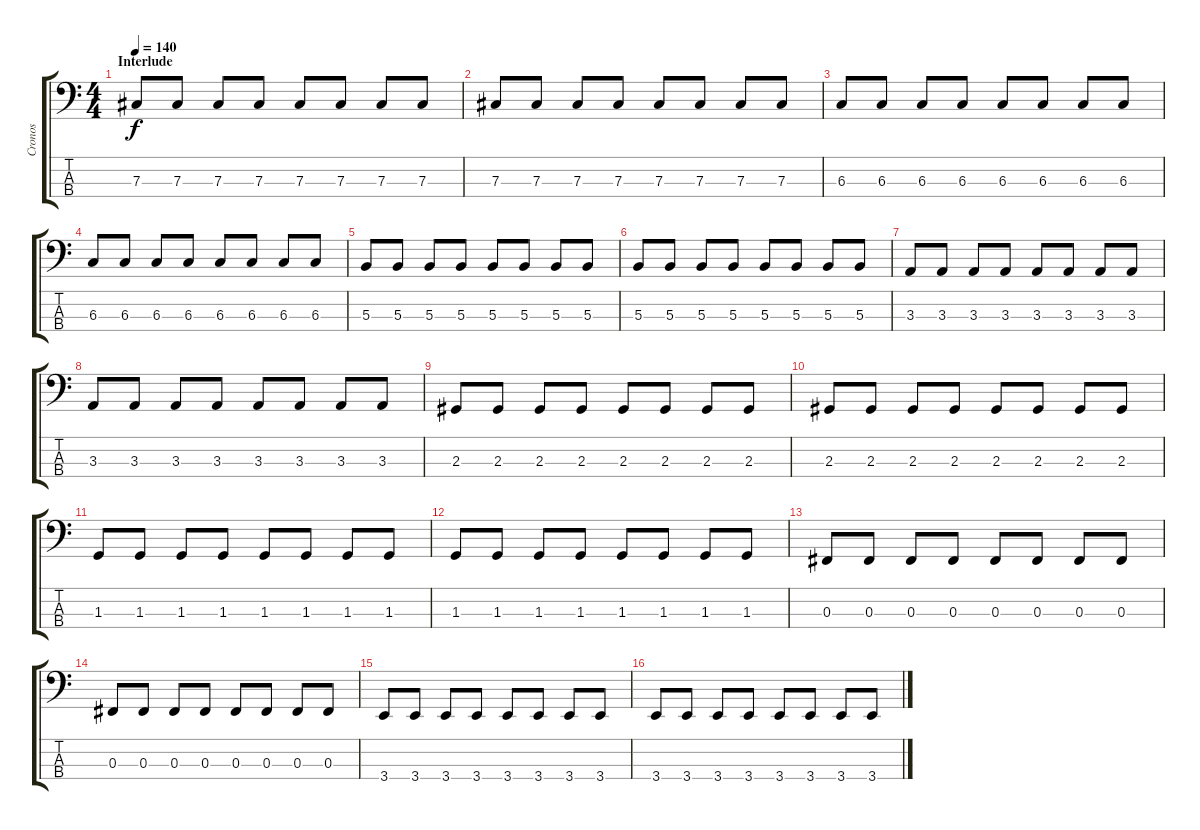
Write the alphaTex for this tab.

\track ("Cronos" "Cronos") {instrument electricbasspick}
\staff {score tabs}
\tuning (E2 B1 Gb1 Db1) {hide}
\ts (4 4)
\section ("" "Interlude")
\tempo 140
\clef f4
\ks c
7.3.8{dy f} 7.3.8 7.3.8 7.3.8 7.3.8 7.3.8 7.3.8 7.3.8 |
7.3.8 7.3.8 7.3.8 7.3.8 7.3.8 7.3.8 7.3.8 7.3.8 |
6.3.8 6.3.8 6.3.8 6.3.8 6.3.8 6.3.8 6.3.8 6.3.8 |
6.3.8 6.3.8 6.3.8 6.3.8 6.3.8 6.3.8 6.3.8 6.3.8 |
5.3.8 5.3.8 5.3.8 5.3.8 5.3.8 5.3.8 5.3.8 5.3.8 |
5.3.8 5.3.8 5.3.8 5.3.8 5.3.8 5.3.8 5.3.8 5.3.8 |
3.3.8 3.3.8 3.3.8 3.3.8 3.3.8 3.3.8 3.3.8 3.3.8 |
3.3.8 3.3.8 3.3.8 3.3.8 3.3.8 3.3.8 3.3.8 3.3.8 |
2.3.8 2.3.8 2.3.8 2.3.8 2.3.8 2.3.8 2.3.8 2.3.8 |
2.3.8 2.3.8 2.3.8 2.3.8 2.3.8 2.3.8 2.3.8 2.3.8 |
1.3.8 1.3.8 1.3.8 1.3.8 1.3.8 1.3.8 1.3.8 1.3.8 |
1.3.8 1.3.8 1.3.8 1.3.8 1.3.8 1.3.8 1.3.8 1.3.8 |
0.3.8 0.3.8 0.3.8 0.3.8 0.3.8 0.3.8 0.3.8 0.3.8 |
0.3.8 0.3.8 0.3.8 0.3.8 0.3.8 0.3.8 0.3.8 0.3.8 |
3.4.8 3.4.8 3.4.8 3.4.8 3.4.8 3.4.8 3.4.8 3.4.8 |
3.4.8 3.4.8 3.4.8 3.4.8 3.4.8 3.4.8 3.4.8 3.4.8
